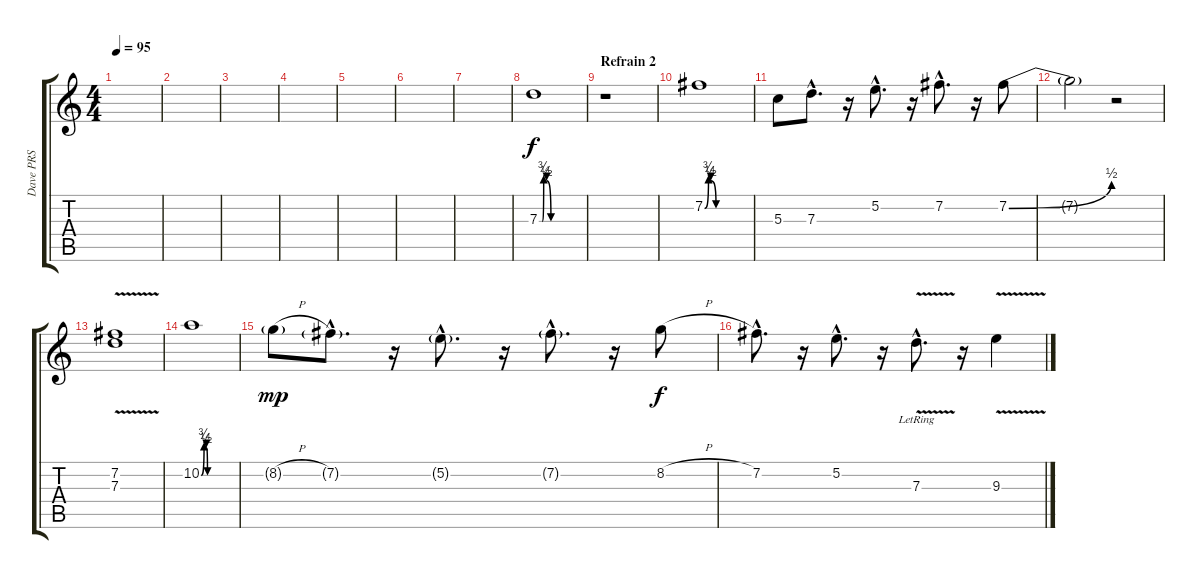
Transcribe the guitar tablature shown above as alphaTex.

\track ("Dave PRS" "Dave PRS") {instrument electricguitarjazz}
\staff {score tabs}
\tuning (E4 B3 G3 D3 A2 E2) {hide}
\ts (4 4)
\tempo 95
\clef g2
\ks c
|
|
|
|
|
|
|
7.3{be (custom 0 0 4 0 6 3 10 2 16 0 60 0)}.1 |
\section ("" "Refrain 2")
r.1 |
7.2{be (custom 0 0 5 3 8 2 15 0 21 0 45 0 60 0)}.1 |
5.3.8 7.3{hac}.8{d} r.16 5.2{hac}.8{d} r.16 7.2{hac}.8{d} r.16 7.2{be (bend 0 0 60 2)}.8 |
7.2{t}.2 r.2 |
(7.2{v} 7.3).1 |
10.2{be (custom 0 0 5 3 9 2 11 0 45 0 60 0)}.1 |
8.2{h g}.8{dy mp} 7.2{g hac}.8{d} r.16 5.2{g hac}.8{d} r.16 7.2{g hac}.8{d} r.16 8.2{h}.8{dy f} |
7.2{hac}.8{d} r.16 5.2{hac}.8{d} r.16 7.3{v hac lr}.8{d} r.16 9.3{v}.4
